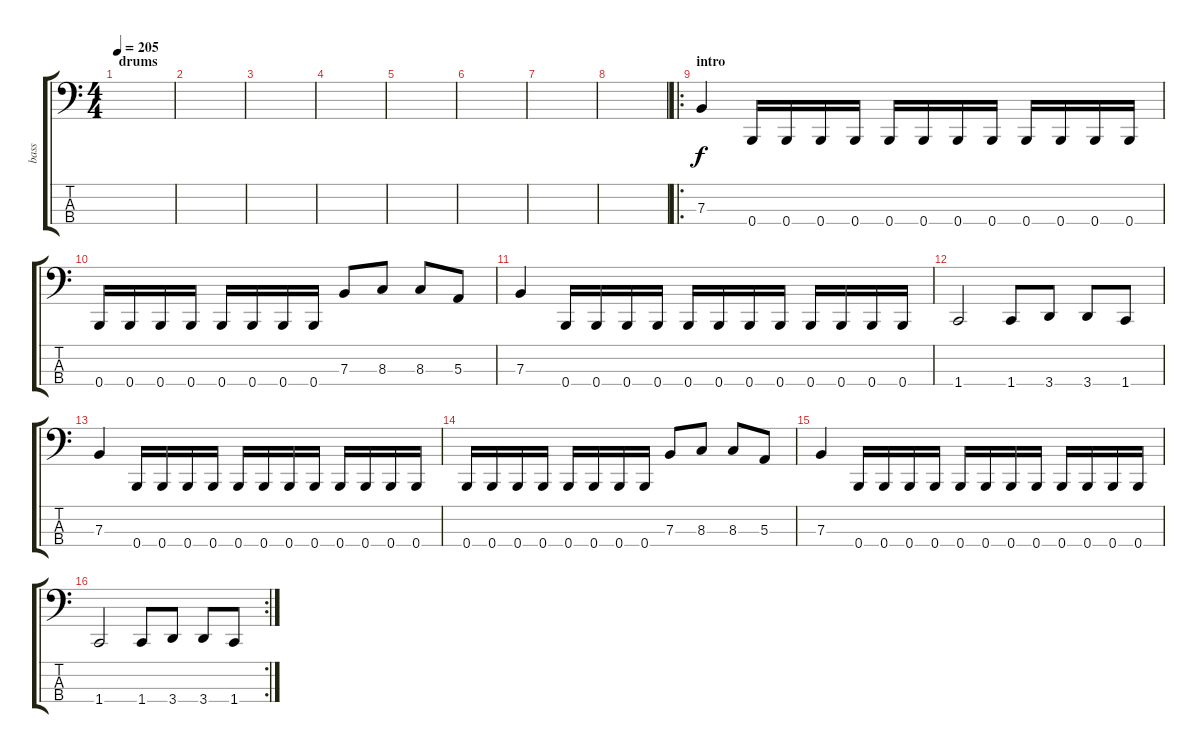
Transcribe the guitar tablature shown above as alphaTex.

\track ("bass" "bass") {instrument electricbasspick}
\staff {score tabs}
\tuning (D2 A1 E1 B0) {hide}
\ts (4 4)
\section ("" "drums")
\tempo 205
\clef f4
\ks c
|
|
|
|
|
|
|
|
\ro
\section ("" "intro")
7.3.4 0.4.16 0.4.16 0.4.16 0.4.16 0.4.16 0.4.16 0.4.16 0.4.16 0.4.16 0.4.16 0.4.16 0.4.16 |
0.4.16 0.4.16 0.4.16 0.4.16 0.4.16 0.4.16 0.4.16 0.4.16 7.3.8 8.3.8 8.3.8 5.3.8 |
7.3.4 0.4.16 0.4.16 0.4.16 0.4.16 0.4.16 0.4.16 0.4.16 0.4.16 0.4.16 0.4.16 0.4.16 0.4.16 |
1.4.2 1.4.8 3.4.8 3.4.8 1.4.8 |
7.3.4 0.4.16 0.4.16 0.4.16 0.4.16 0.4.16 0.4.16 0.4.16 0.4.16 0.4.16 0.4.16 0.4.16 0.4.16 |
0.4.16 0.4.16 0.4.16 0.4.16 0.4.16 0.4.16 0.4.16 0.4.16 7.3.8 8.3.8 8.3.8 5.3.8 |
7.3.4 0.4.16 0.4.16 0.4.16 0.4.16 0.4.16 0.4.16 0.4.16 0.4.16 0.4.16 0.4.16 0.4.16 0.4.16 |
\rc 2
1.4.2 1.4.8 3.4.8 3.4.8 1.4.8
